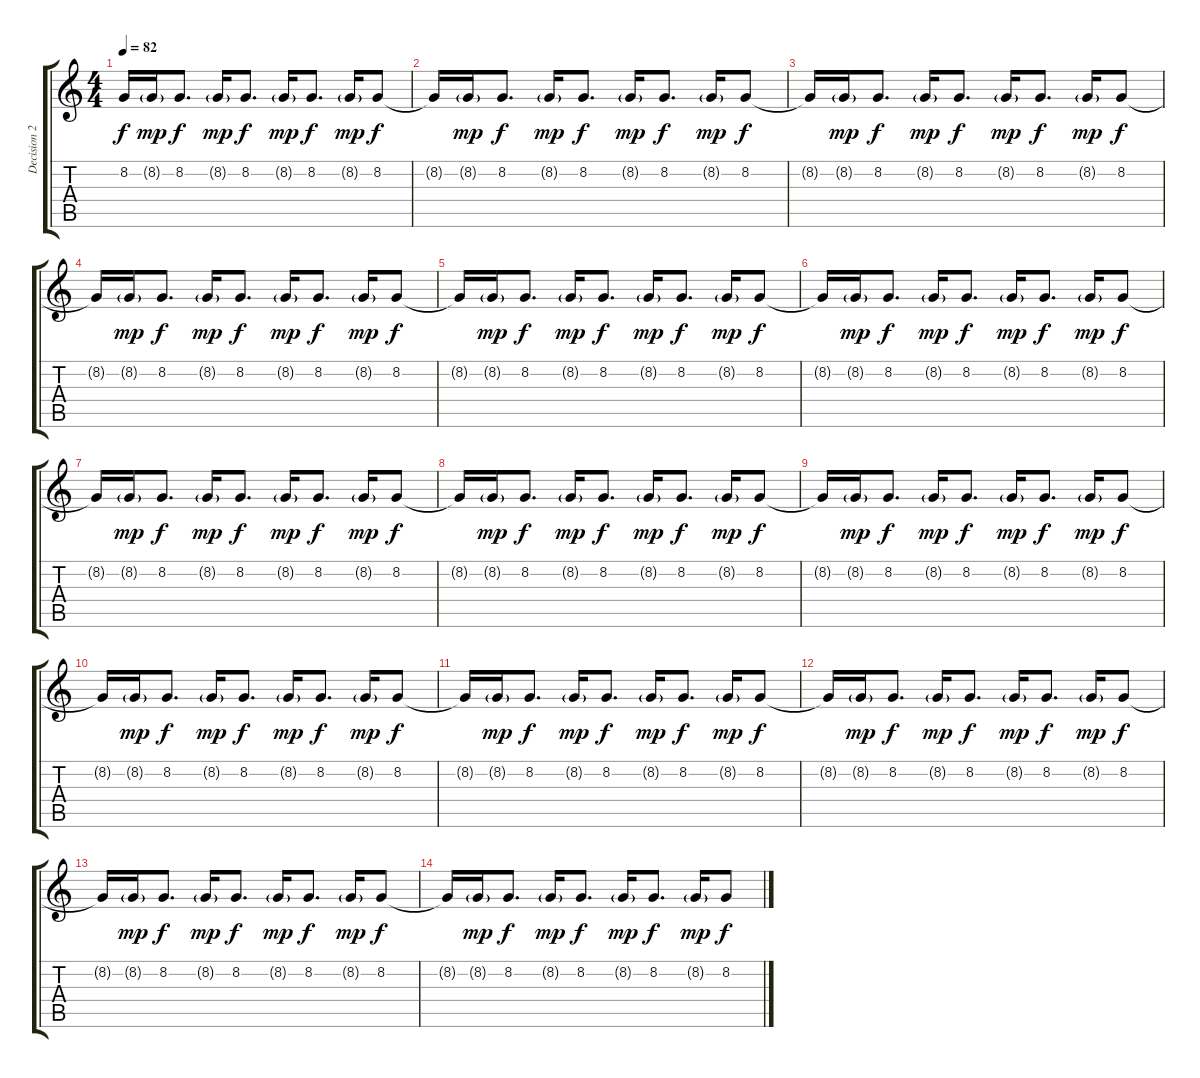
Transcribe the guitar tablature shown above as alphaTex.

\track ("Decision 2" "Decision 2") {instrument electricpiano1}
\staff {score tabs}
\tuning (E4 B3 G3 D3 A2 E2) {hide}
\ts (4 4)
\tempo 82
\clef g2
\ks c
8.2{t}.16{dy f} 8.2{g}.16{dy mp} 8.2.8{d dy f} 8.2{g}.16{dy mp} 8.2.8{d dy f} 8.2{g}.16{dy mp} 8.2.8{d dy f} 8.2{g}.16{dy mp} 8.2.8{dy f} |
8.2{t}.16 8.2{g}.16{dy mp} 8.2.8{d dy f} 8.2{g}.16{dy mp} 8.2.8{d dy f} 8.2{g}.16{dy mp} 8.2.8{d dy f} 8.2{g}.16{dy mp} 8.2.8{dy f} |
8.2{t}.16 8.2{g}.16{dy mp} 8.2.8{d dy f} 8.2{g}.16{dy mp} 8.2.8{d dy f} 8.2{g}.16{dy mp} 8.2.8{d dy f} 8.2{g}.16{dy mp} 8.2.8{dy f} |
8.2{t}.16 8.2{g}.16{dy mp} 8.2.8{d dy f} 8.2{g}.16{dy mp} 8.2.8{d dy f} 8.2{g}.16{dy mp} 8.2.8{d dy f} 8.2{g}.16{dy mp} 8.2.8{dy f} |
8.2{t}.16 8.2{g}.16{dy mp} 8.2.8{d dy f} 8.2{g}.16{dy mp} 8.2.8{d dy f} 8.2{g}.16{dy mp} 8.2.8{d dy f} 8.2{g}.16{dy mp} 8.2.8{dy f} |
8.2{t}.16 8.2{g}.16{dy mp} 8.2.8{d dy f} 8.2{g}.16{dy mp} 8.2.8{d dy f} 8.2{g}.16{dy mp} 8.2.8{d dy f} 8.2{g}.16{dy mp} 8.2.8{dy f} |
8.2{t}.16 8.2{g}.16{dy mp} 8.2.8{d dy f} 8.2{g}.16{dy mp} 8.2.8{d dy f} 8.2{g}.16{dy mp} 8.2.8{d dy f} 8.2{g}.16{dy mp} 8.2.8{dy f} |
8.2{t}.16 8.2{g}.16{dy mp} 8.2.8{d dy f} 8.2{g}.16{dy mp} 8.2.8{d dy f} 8.2{g}.16{dy mp} 8.2.8{d dy f} 8.2{g}.16{dy mp} 8.2.8{dy f} |
8.2{t}.16 8.2{g}.16{dy mp} 8.2.8{d dy f} 8.2{g}.16{dy mp} 8.2.8{d dy f} 8.2{g}.16{dy mp} 8.2.8{d dy f} 8.2{g}.16{dy mp} 8.2.8{dy f} |
8.2{t}.16 8.2{g}.16{dy mp} 8.2.8{d dy f} 8.2{g}.16{dy mp} 8.2.8{d dy f} 8.2{g}.16{dy mp} 8.2.8{d dy f} 8.2{g}.16{dy mp} 8.2.8{dy f} |
8.2{t}.16 8.2{g}.16{dy mp} 8.2.8{d dy f} 8.2{g}.16{dy mp} 8.2.8{d dy f} 8.2{g}.16{dy mp} 8.2.8{d dy f} 8.2{g}.16{dy mp} 8.2.8{dy f} |
8.2{t}.16 8.2{g}.16{dy mp} 8.2.8{d dy f} 8.2{g}.16{dy mp} 8.2.8{d dy f} 8.2{g}.16{dy mp} 8.2.8{d dy f} 8.2{g}.16{dy mp} 8.2.8{dy f} |
8.2{t}.16 8.2{g}.16{dy mp} 8.2.8{d dy f} 8.2{g}.16{dy mp} 8.2.8{d dy f} 8.2{g}.16{dy mp} 8.2.8{d dy f} 8.2{g}.16{dy mp} 8.2.8{dy f} |
8.2{t}.16 8.2{g}.16{dy mp} 8.2.8{d dy f} 8.2{g}.16{dy mp} 8.2.8{d dy f} 8.2{g}.16{dy mp} 8.2.8{d dy f} 8.2{g}.16{dy mp} 8.2.8{dy f}
